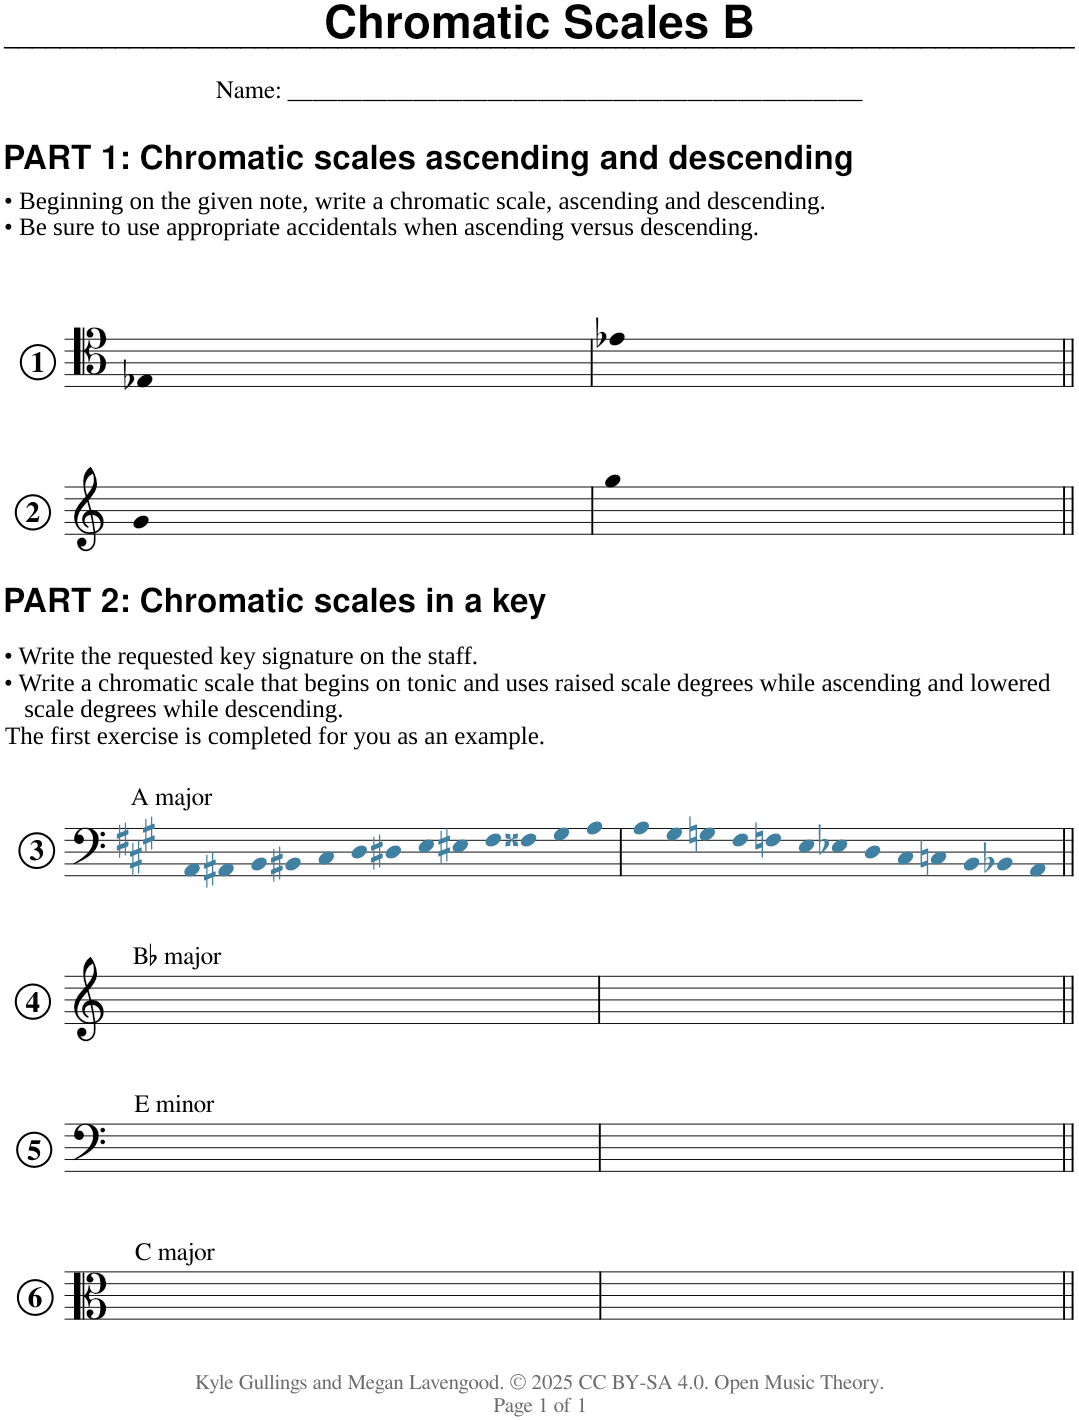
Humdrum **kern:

**kern
*part1
*staff1
*I"Flute
*I'Fl.
*clefC4
*k[]
*M13/4
!!LO:REH:place=s1:a:B:cj:enc=circle:fs=14:t=1
=1
4E-X
0ryy
1ryy
=2
4e-X
0ryy
1ryy
!!LO:LB:g=z
!!LO:REH:place=s1:a:B:cj:enc=circle:fs=14:t=2
=3||
*clefG2
*k[]
4g
0ryy
1ryy
=4
4gg
0ryy
1ryy
!!LO:LB:g=z
!!LO:REH:place=s1:a:B:cj:enc=circle:fs=14:t=3
=1||
*clefF4
*k[f#c#g#]
!LO:TX:a:t=A major
4AAi
4AA#Xi
4BBi
4BB#Xi
4C#i
4Di
4D#Xi
4Ei
4E#Xi
4F#i
4F##Xi
4G#i
4Ai
=2
4Ai
4G#i
4Gni
4F#i
4Fni
4Ei
4E-Xi
4Di
4C#i
4Cni
4BBi
4BB-Xi
4AAi
!!LO:LB:g=z
!!LO:REH:place=s1:a:B:cj:enc=circle:fs=14:t=4
=1||
*clefG2
*k[]
!LO:TX:a:t=B♭ major
0ryy
1ryy
4ryy
=2
0ryy
1ryy
4ryy
!!LO:LB:g=z
!!LO:REH:place=s1:a:B:cj:enc=circle:fs=14:t=5
=3||
*clefF4
!LO:TX:a:t=E minor
0ryy
1ryy
4ryy
=4
0ryy
1ryy
4ryy
!!LO:LB:g=z
!!LO:REH:place=s1:a:B:cj:enc=circle:fs=14:t=6
=5||
*clefC3
!LO:TX:a:t=C major
0ryy
1ryy
4ryy
=6
0ryy
1ryy
4ryy
=||
*-
